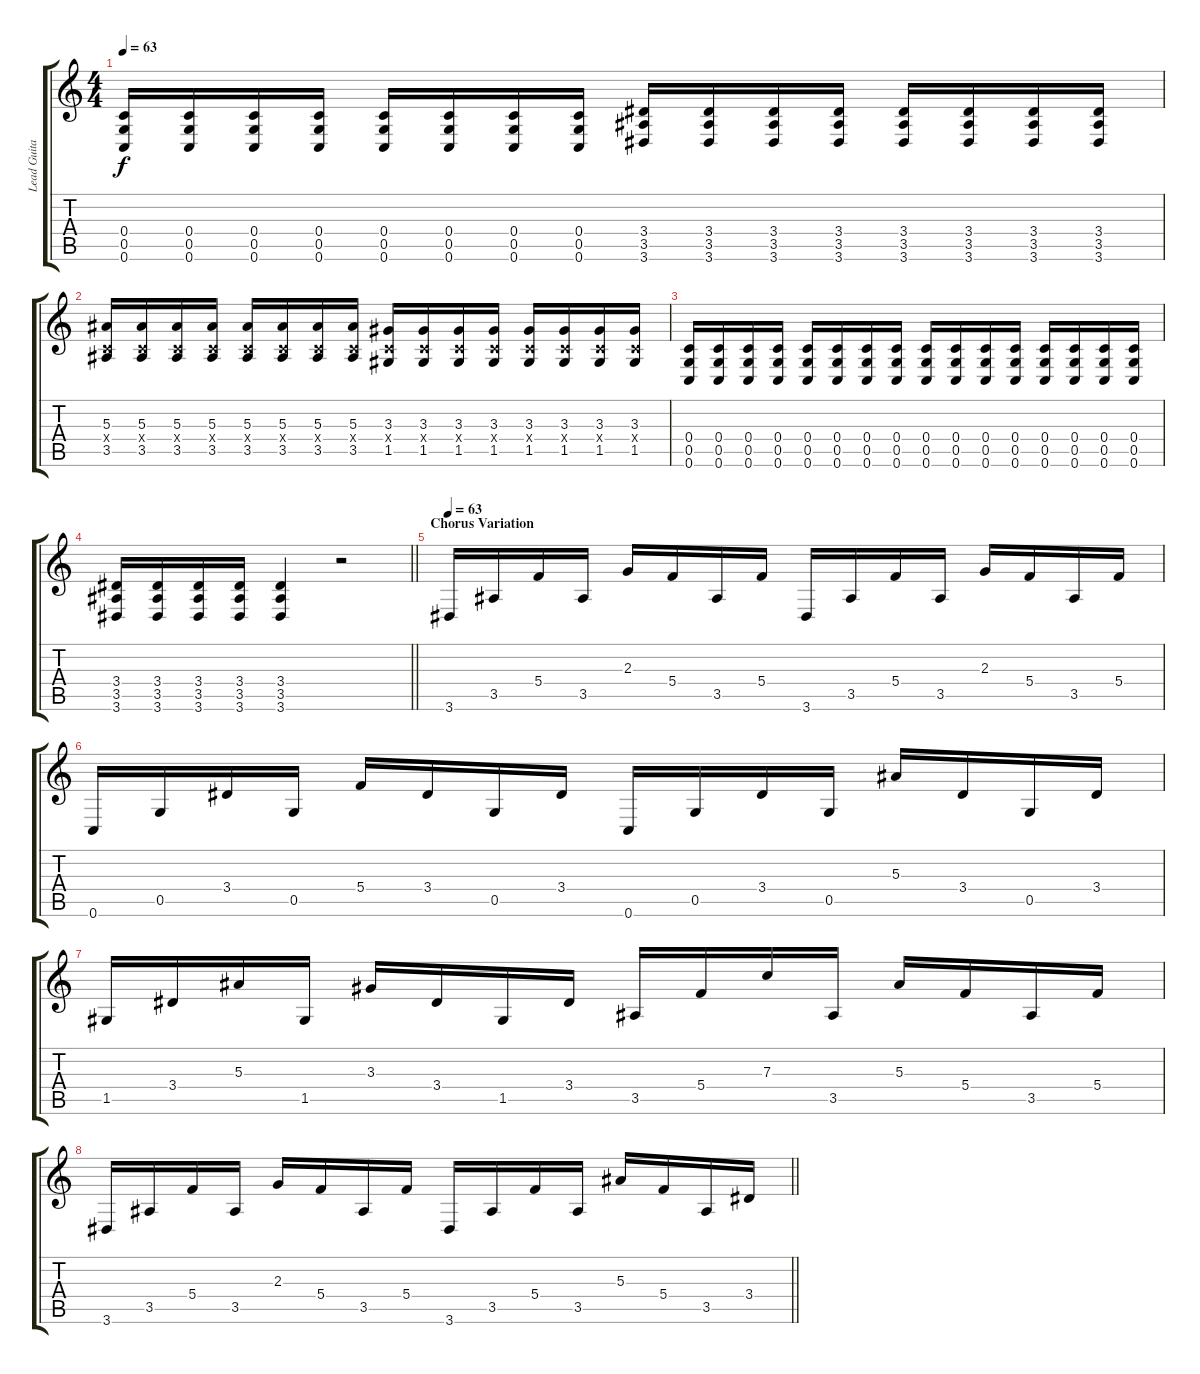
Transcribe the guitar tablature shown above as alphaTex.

\track ("Lead Guitar" "Lead Guita") {instrument overdrivenguitar}
\staff {score tabs}
\tuning (D4 A3 F3 C3 G2 C2) {hide}
\ts (4 4)
\tempo 63
\clef g2
\ks c
(0.4 0.5 0.6).16{dy f} (0.4 0.5 0.6).16 (0.4 0.5 0.6).16 (0.4 0.5 0.6).16 (0.4 0.5 0.6).16 (0.4 0.5 0.6).16 (0.4 0.5 0.6).16 (0.4 0.5 0.6).16 (3.4 3.5 3.6).16 (3.4 3.5 3.6).16 (3.4 3.5 3.6).16 (3.4 3.5 3.6).16 (3.4 3.5 3.6).16 (3.4 3.5 3.6).16 (3.4 3.5 3.6).16 (3.4 3.5 3.6).16 |
(5.3 0.4{x} 3.5).16 (5.3 0.4{x} 3.5).16 (5.3 0.4{x} 3.5).16 (5.3 0.4{x} 3.5).16 (5.3 0.4{x} 3.5).16 (5.3 0.4{x} 3.5).16 (5.3 0.4{x} 3.5).16 (5.3 0.4{x} 3.5).16 (3.3 0.4{x} 1.5).16 (3.3 0.4{x} 1.5).16 (3.3 0.4{x} 1.5).16 (3.3 0.4{x} 1.5).16 (3.3 0.4{x} 1.5).16 (3.3 0.4{x} 1.5).16 (3.3 0.4{x} 1.5).16 (3.3 0.4{x} 1.5).16 |
(0.4 0.5 0.6).16 (0.4 0.5 0.6).16 (0.4 0.5 0.6).16 (0.4 0.5 0.6).16 (0.4 0.5 0.6).16 (0.4 0.5 0.6).16 (0.4 0.5 0.6).16 (0.4 0.5 0.6).16 (0.4 0.5 0.6).16 (0.4 0.5 0.6).16 (0.4 0.5 0.6).16 (0.4 0.5 0.6).16 (0.4 0.5 0.6).16 (0.4 0.5 0.6).16 (0.4 0.5 0.6).16 (0.4 0.5 0.6).16 |
\barLineRight lightlight
(3.4 3.5 3.6).16 (3.4 3.5 3.6).16 (3.4 3.5 3.6).16 (3.4 3.5 3.6).16 (3.4 3.5 3.6).4 r.2 |
\section ("" "Chorus Variation")
\tempo 63
3.6.16{volume 16 instrument electricguitarclean} 3.5.16 5.4.16 3.5.16 2.3.16 5.4.16 3.5.16 5.4.16 3.6.16 3.5.16 5.4.16 3.5.16 2.3.16 5.4.16 3.5.16 5.4.16 |
0.6.16 0.5.16 3.4.16 0.5.16 5.4.16 3.4.16 0.5.16 3.4.16 0.6.16 0.5.16 3.4.16 0.5.16 5.3.16 3.4.16 0.5.16 3.4.16 |
1.5.16 3.4.16 5.3.16 1.5.16 3.3.16 3.4.16 1.5.16 3.4.16 3.5.16 5.4.16 7.3.16 3.5.16 5.3.16 5.4.16 3.5.16 5.4.16 |
\barLineRight lightlight
3.6.16 3.5.16 5.4.16 3.5.16 2.3.16 5.4.16 3.5.16 5.4.16 3.6.16 3.5.16 5.4.16 3.5.16 5.3.16 5.4.16 3.5.16 3.4.16
